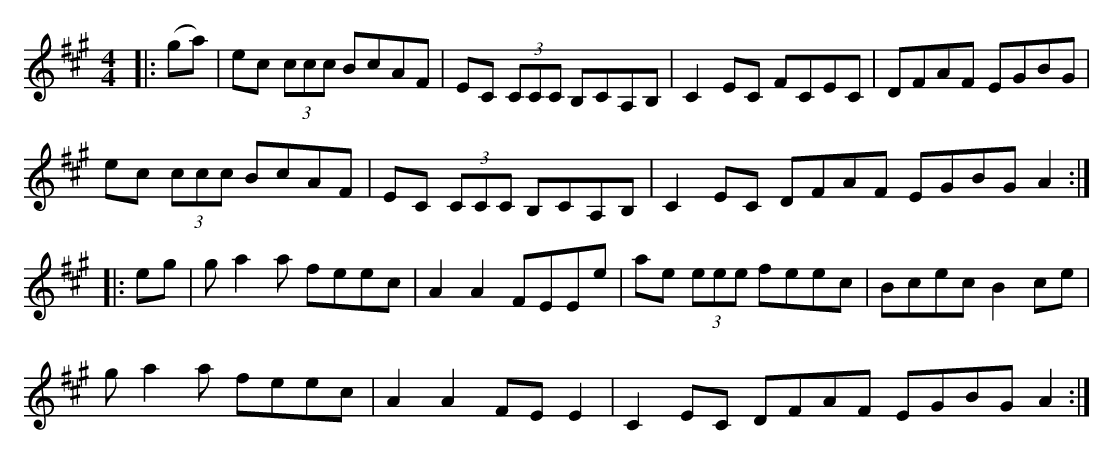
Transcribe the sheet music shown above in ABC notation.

X:1
M:4/4
K:A
|:(ga)|ec (3ccc BcAF|EC (3CCC B,CA,B,|C2 EC FCEC|DFAF EGBG|
ec (3ccc BcAF|EC (3CCC B,CA,B,|C2 EC DFAF EGBG A2:|
|:eg|g a2 a feec|A2 A2 FEEe|ae (3eee feec|Bcec B2 ce|
g a2 a feec|A2 A2FE E2|C2 EC DFAF EGBG A2:|
